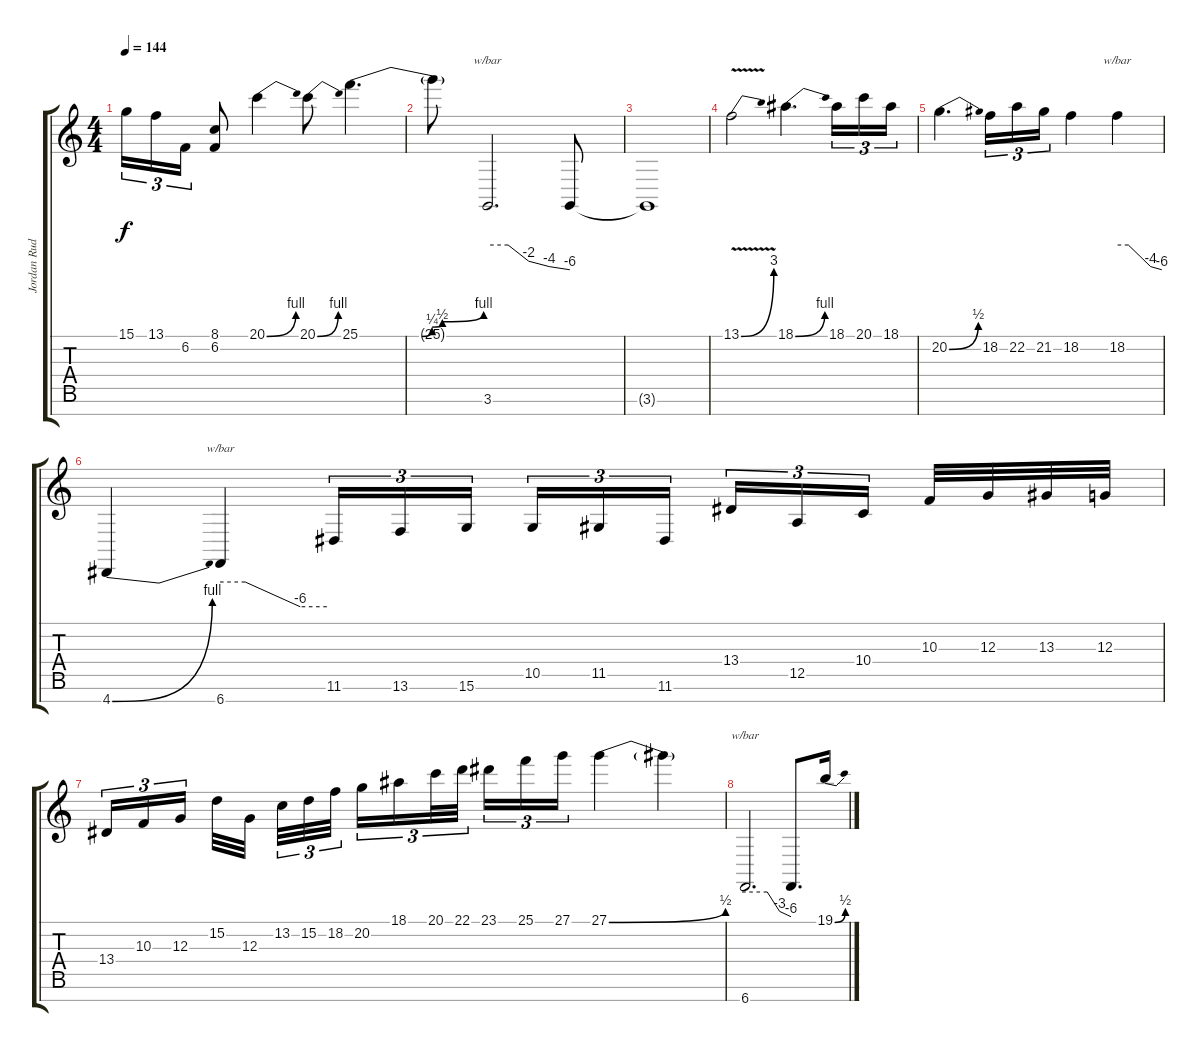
\track ("Jordan Rudess" "Jordan Rud") {instrument lead1square}
\staff {score tabs}
\tuning (E4 B3 G3 D3 A2 E2 B1) {hide}
\ts (4 4)
\tempo 144
\clef g2
\ks c
15.1.16{tu (3 2) dy f} 13.1.16{tu (3 2)} 6.2.16{tu (3 2)} (8.1 6.2).8 20.1{be (bend 0 0 60 4)}.4 20.1{be (bend 0 0 60 4)}.8 25.1{be (custom 0 0 21 0 30 0 35 1 40 2 60 4)}.4{d} |
25.1{t}.8 3.6.2{d tbe (custom default 0 0 15 0 30 -8 45 -16 60 -24)} 3.6{t}.8 |
3.6{t}.1 |
13.1{be (bend 0 0 60 12) v}.2 18.1{be (bend 0 0 60 4)}.4{d} 18.1.16{tu (3 2)} 20.1.16{tu (3 2)} 18.1.16{tu (3 2)} |
20.2{be (bend 0 0 60 2)}.4{d} 18.2.16{tu (3 2)} 22.2.16{tu (3 2)} 21.2.16{tu (3 2)} 18.2.4 18.2.4{tbe (custom default 0 0 15 0 45 -16 60 -24)} |
4.7{be (bend 0 0 60 4)}.4 6.7.4{tbe (custom default 0 0 14 0 45 -24 60 -24)} 11.6.16{tu (3 2)} 13.6.16{tu (3 2)} 15.6.16{tu (3 2)} 10.5.16{tu (3 2)} 11.5.16{tu (3 2)} 11.6.16{tu (3 2)} 13.4.16{tu (3 2)} 12.5.16{tu (3 2)} 10.4.16{tu (3 2)} 10.3.32 12.3.32 13.3.32 12.3.32 |
13.4.16{tu (3 2)} 10.3.16{tu (3 2)} 12.3.16{tu (3 2)} 15.2.32 12.3.32 13.2.32{tu (3 2)} 15.2.32{tu (3 2)} 18.2.32{tu (3 2)} 20.2.16{tu (3 2)} 18.1.16{tu (3 2)} 20.1.32{tu (3 2)} 22.1.32{tu (3 2)} 23.1.16{tu (3 2)} 25.1.16{tu (3 2)} 27.1.16{tu (3 2)} 27.1{be (bend 0 0 60 2)}.4 27.1{t}.4 |
6.7.2{d tbe (custom default 0 0 29 0 45 -12 60 -24)} 6.7{t}.8{d} 19.1{be (bend 0 0 60 2)}.16
